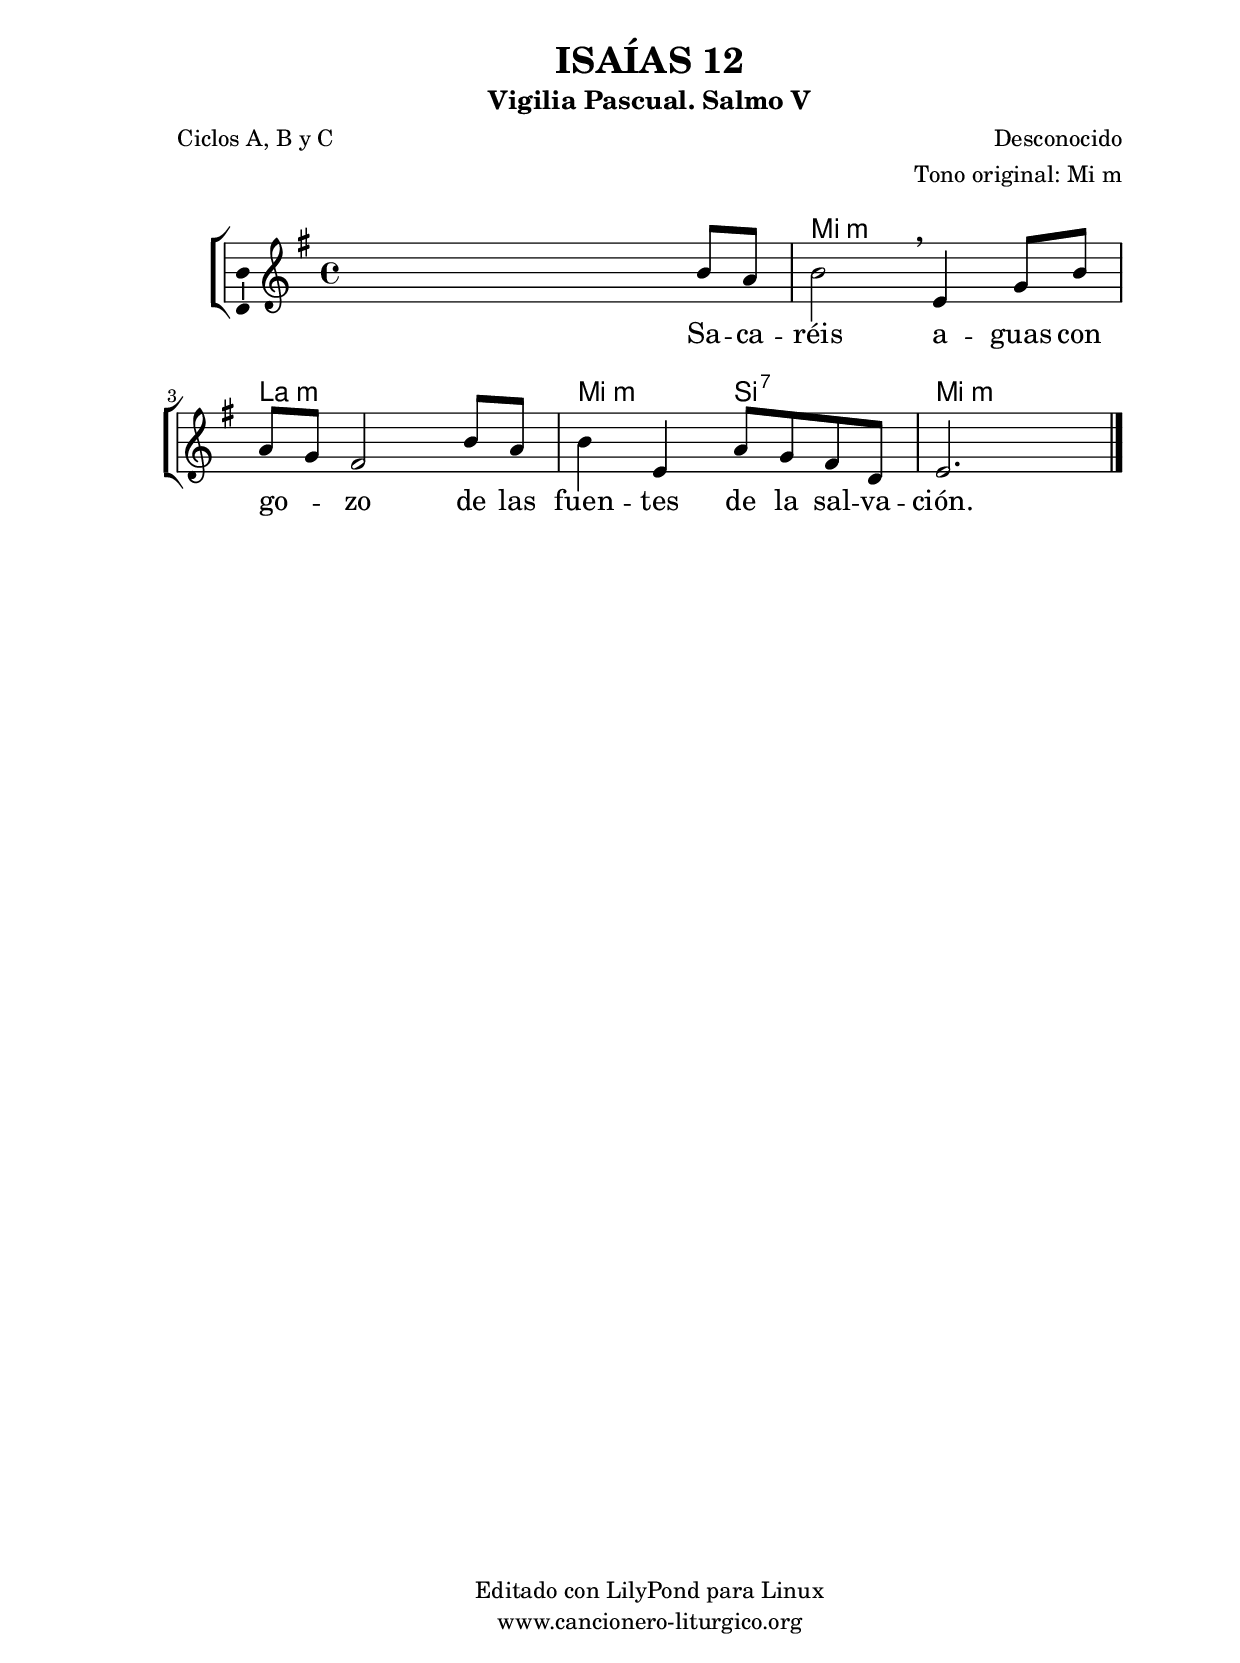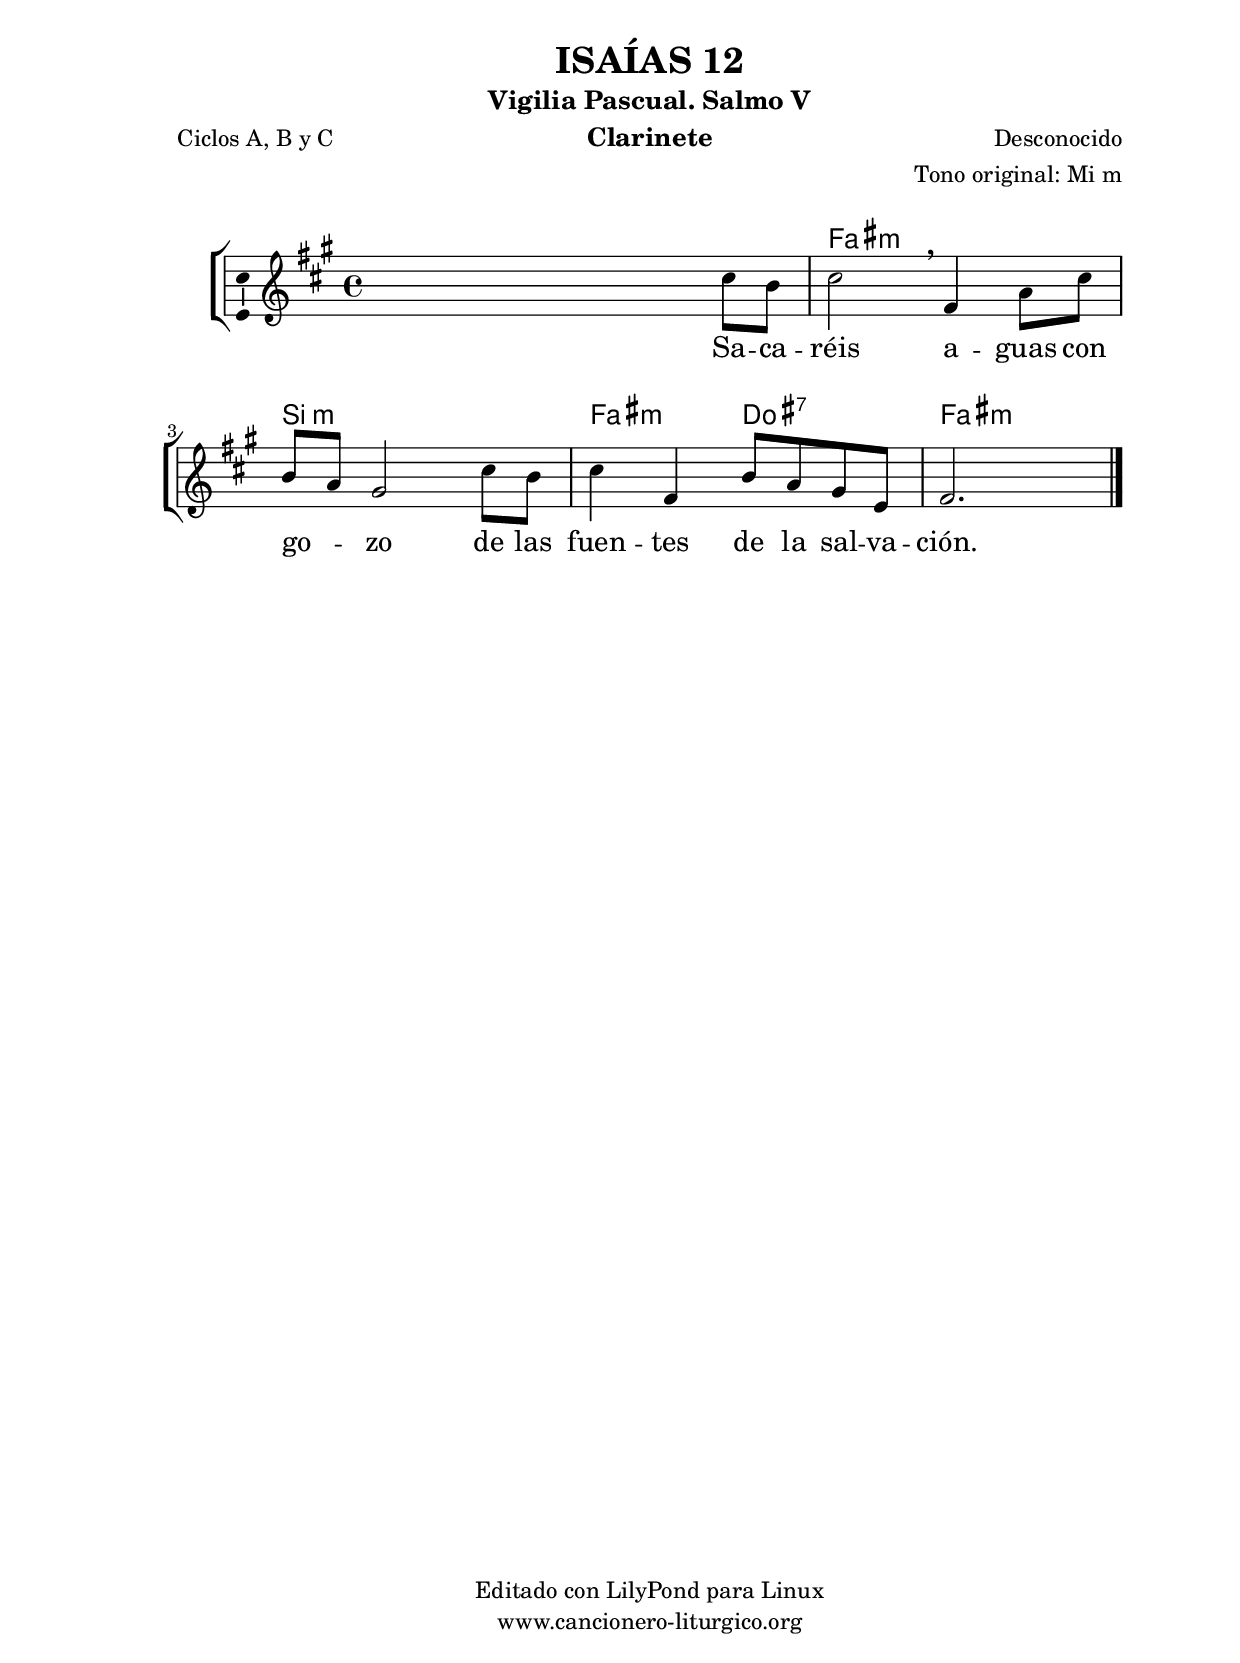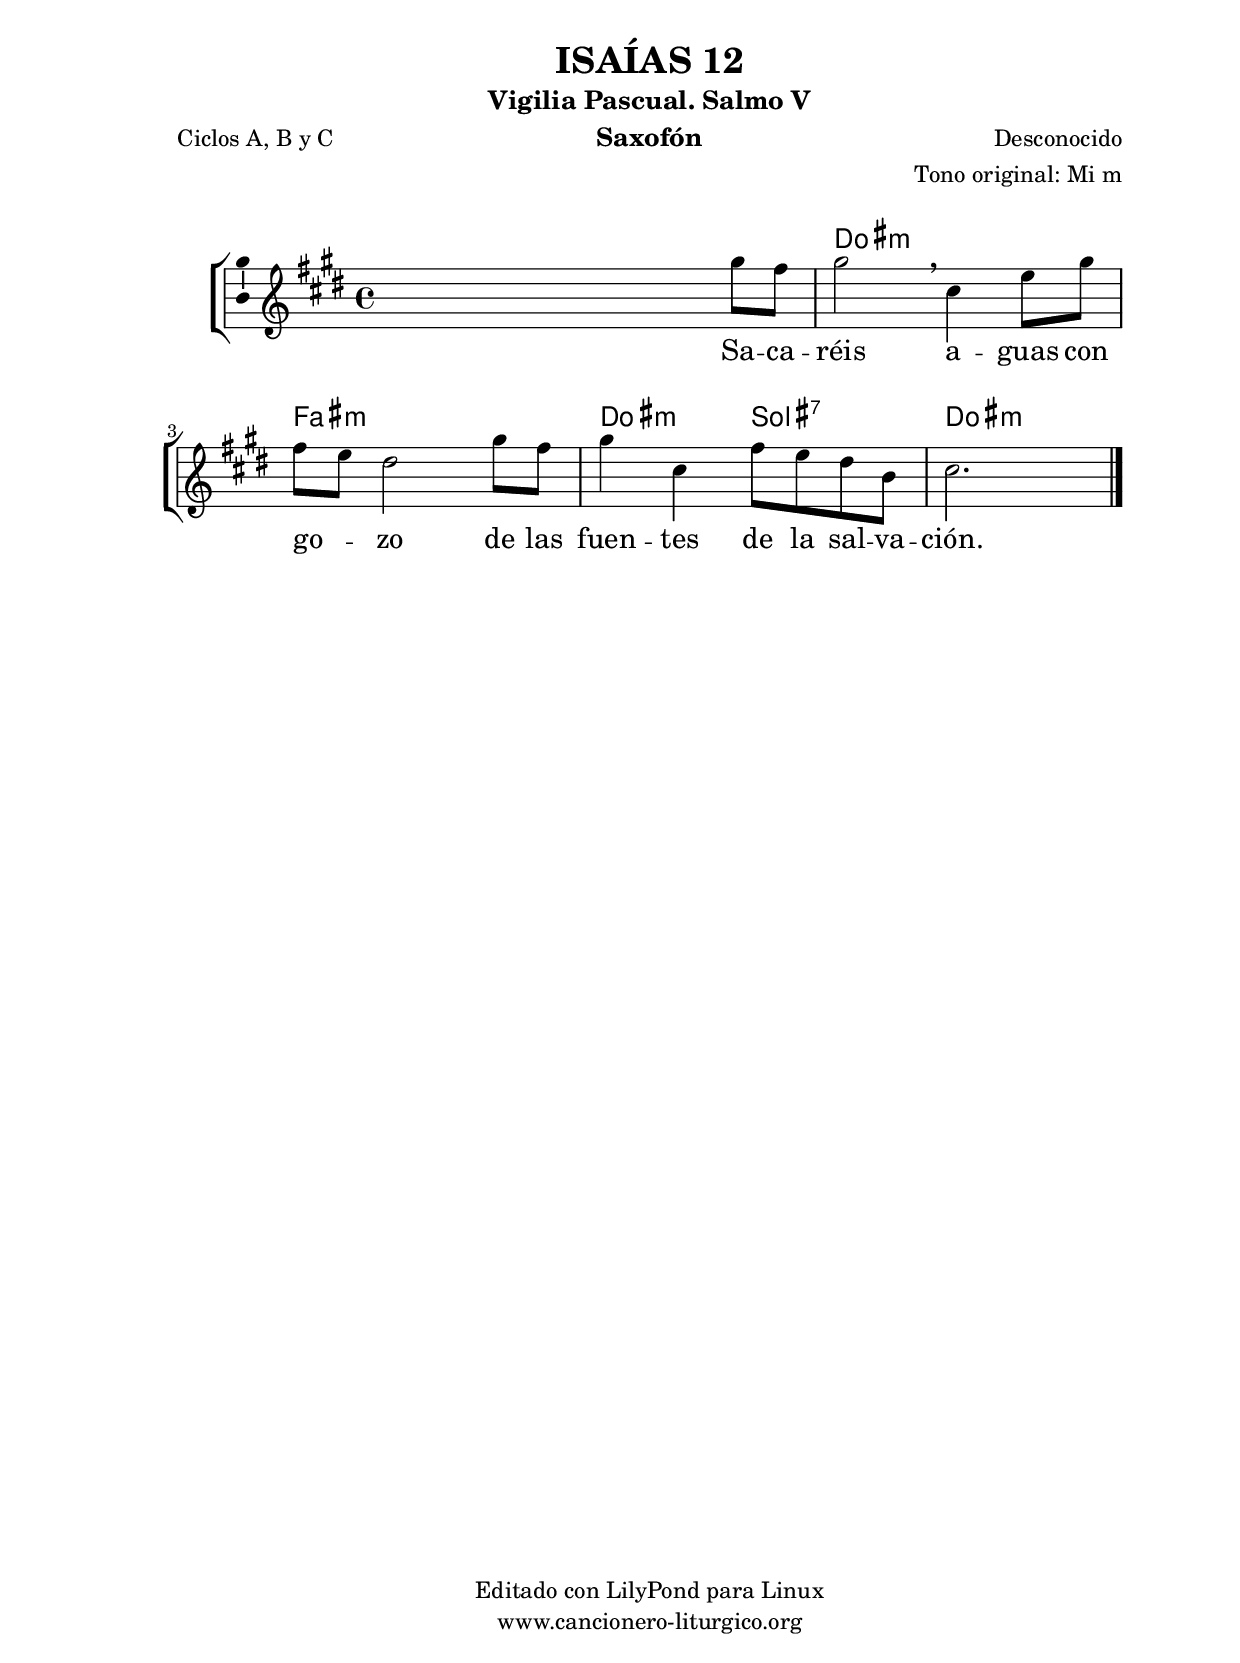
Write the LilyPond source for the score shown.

%
%para convertir .midi en .wav:
%timidity filename.midi -Ow -o finename.wav
%
%
%Para convertir de .wav a .mp3:
%lame -h -m j filename.wav
%
%
%para escuchar el midi:
%timidity nombrefichero.midi
%


%versión de lilypond para la que se ha escrito esta partitura:
\version "2.16.0"

	%Tamaño papel
	#(set-default-paper-size "a4")
	%Tamaño partitura
	#(set-global-staff-size 20)
	%No responde al pulsar sobre una nota
	#(ly:set-option 'point-and-click #f)

%parámetros del encabezamiento:
\header {
	title = "ISAÍAS 12"
	subtitle = "Vigilia Pascual. Salmo V"
	composer = "Desconocido"
	poet = "Ciclos A, B y C"
	meter = ""
	arranger = "Tono original: Mi m"
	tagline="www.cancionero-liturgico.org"
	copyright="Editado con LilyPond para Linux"
	}

%parámetros asociados al papel:
\paper  {
	oddHeaderMarkup = \markup {\fill-line { \on-the-fly #not-first-page \fromproperty #'header:title \on-the-fly #not-first-page \fromproperty #'header:composer }}
	evenHeaderMarkup = \markup {\fill-line { \fromproperty #'header:composer \fromproperty #'header:title }}
	#(set-paper-size "a4")
	print-page-number = ##f
	first-page-number = 1
	print-first-page-number = ##f
%	head-separation = 3.0 \cm
	top-margin = 2.0 \cm
	bottom-margin = 0.5\cm
%%%	bottom-margin = -1.0\cm
	left-margin = 3.0 \cm
	line-width = 16.0 \cm 
	indent = 8\mm
	interscoreline = 2.\mm
	between-system-space = 15\mm
%	para que las partituras no llenen la hoja:
	ragged-bottom = ##t
%	idem para la última hoja:
	ragged-last-bottom = ##f
%	para que las partituras llenen el ancho del papel:
	ragged-last = ##f
	after-title-space = 2.5 \cm
%page-count=1
system-count=2

	%Flexible Vertical Spacing
%	markup-markup-spacing =
%	#'((basic-distance . 15) (minimum-distance . 15) (padding . 3))
	markup-system-spacing =
	#'((basic-distance . 15) (minimum-distance . 15) (padding . 3))
	system-system-spacing =
	#'((basic-distance . 15) (minimum-distance . 15) (padding . 3))
	score-system-spacing =
	#'((basic-distance . 15) (minimum-distance . 15) (padding . 5))
%	top-system-spacing = % header
%	#'((basic-distance . 8) (minimum-distance . 0) (padding . 3))
%	top-markup-spacing =
%	#'((basic-distance . 20) (minimum-distance . 20) (padding . 3))
	last-bottom-spacing = % footer
	#'((basic-distance . 5) (minimum-distance . 5) (padding . 3))
%	score-markup-spacing =
%	#'((basic-distance . 16) (minimum-distance . 13) (padding . 3))

	}


%parámetros que afectan a toda la partitura:
global =  {
	%clave de sol (G):
	\clef G
	%armadura:
%	\transpose f g
	\key e \minor
	\tempo 4=100
	\set Score.tempoHideNote = ##t
	}


acordes = {
	\italianChords
	\chordmode {
%	\transpose c d
{

s1
e1:m a:m e2:m b:7 e1:m

	}
	}
}

melodia = 
%	\transpose f g
{
	\relative c''{

\time 4/4
s2 s4 b8 a
b2 \breathe e,4 g8 b
a8 g fis2 b8 a
b4 e, a8 g fis d
e2. s4

	\bar "|."
	}
	}


texto = \lyricmode {
Sa -- ca -- réis a -- guas con go -- _ zo
de las fuen -- tes de la sal -- va -- ción.
	}


acordesStaff = \context ChordNames = acordesStaff <<
	\set chordChanges = ##t
	\acordes
	>>


vozStaff = \context Voice = vozStaff
\with {\consists "Ambitus_engraver"}
<<
%	\set Staff.instrumentName = ""
%	\set Staff.shortInstrumentName = ""
%	\set Staff.midiInstrument = #"clarinet"
%	\set Staff.midiInstrument = #"cello"
%	\set Staff.midiInstrument = #"flute"
	\set Staff.midiInstrument = #"electric guitar (jazz)"
%	\set Staff.midiInstrument = #"english horn"
%	\set Staff.midiInstrument = #"violin"
%	\set Staff.midiInstrument = #"glockenspiel"
	\set Staff.midiMinimumVolume = #0.7
	\set Staff.midiMaximumVolume = #0.9
	\global
	\melodia
	>>


textoStaff = \context Lyrics = textoStaff <<
	\lyricsto vozStaff \texto
	>>

\book {
	\score {
		\context ChoirStaff {
			\override StaffGroup.SystemStartBracket #'collapse-height = #1
			\override Score.SystemStartBar #'collapse-height = #1
			<<
			\acordesStaff
			\vozStaff
			\textoStaff
			>>
			}
		\layout {
	    		\context {
				\Lyrics
				\override LyricText #'font-size = #2
				}
	   		 \context {
				\Score
				%fontSize = #3
				\override StaffSymbol #'staff-space = #(magstep +3)
				%\override Beam #'thickness = #0.55
				%\override SpacingSpanner #'spacing-increment = #1.0
				%\override Slur #'height-limit = #1.5
				}
			}
		}
	\score {
		\unfoldRepeats
		\context ChoirStaff {
			<<
			\acordesStaff
			\vozStaff
			>>
			}
		\midi {
	  		\context {
	  			\Score
				tempoWholesPerMinute = #(ly:make-moment 70 4)
				}
			}
		}
	}

%Partitura para clarinete
#(define output-suffix "C")
\book {
	\header{
		instrument = "Clarinete"
		}
	\score {
		\context ChoirStaff {
			\override StaffGroup.SystemStartBracket #'collapse-height = #1
			\override Score.SystemStartBar #'collapse-height = #1
\transpose c d
			<<
			\acordesStaff
			\vozStaff
			\textoStaff
			>>
			}
		\layout {
	    		\context {
				\Lyrics
				\override LyricText #'font-size = #2
				}
	   		 \context {
				\Score
				%fontSize = #3
				\override StaffSymbol #'staff-space = #(magstep +3)
				%\override Beam #'thickness = #0.55
				%\override SpacingSpanner #'spacing-increment = #1.0
				%\override Slur #'height-limit = #1.5
				}
			}
		}
	}

%Partitura para saxofón
#(define output-suffix "S")
\book {
	\header{
		instrument = "Saxofón"
		}
	\score {
		\context ChoirStaff {
			\override StaffGroup.SystemStartBracket #'collapse-height = #1
			\override Score.SystemStartBar #'collapse-height = #1
\transpose c a
			<<
			\acordesStaff
			\vozStaff
			\textoStaff
			>>
			}
		\layout {
	    		\context {
				\Lyrics
				\override LyricText #'font-size = #2
				}
	   		 \context {
				\Score
				%fontSize = #3
				\override StaffSymbol #'staff-space = #(magstep +3)
				%\override Beam #'thickness = #0.55
				%\override SpacingSpanner #'spacing-increment = #1.0
				%\override Slur #'height-limit = #1.5
				}
			}
		}
	}

